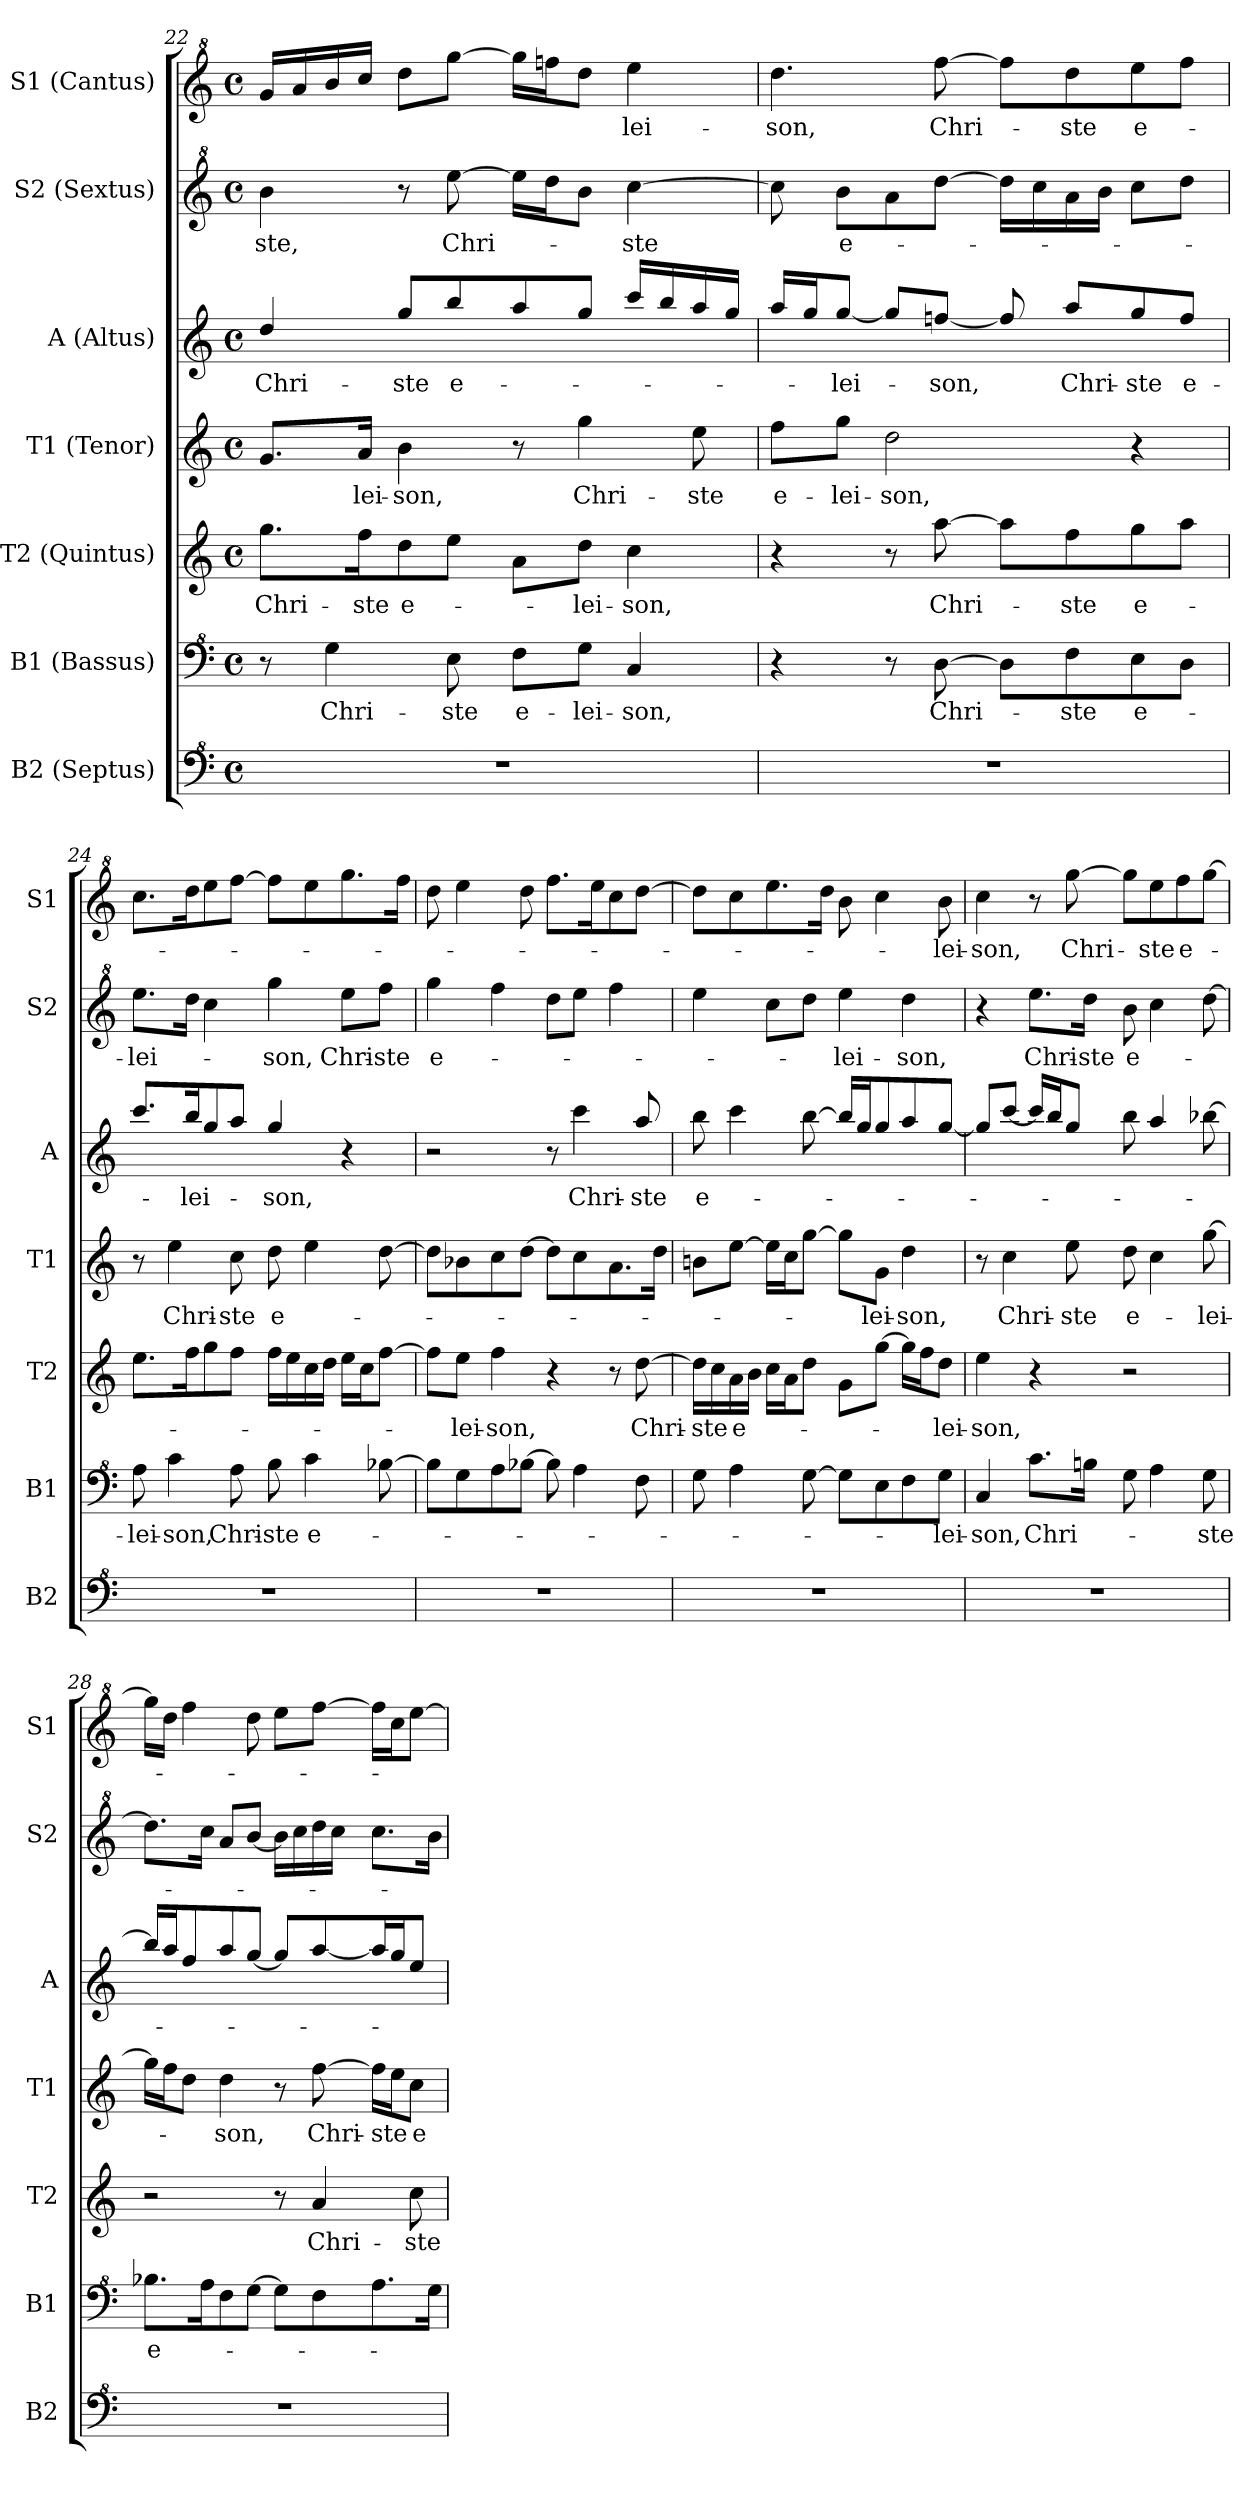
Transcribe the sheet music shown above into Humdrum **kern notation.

**kern	**kern	**text	**kern	**text	**kern	**text	**kern	**text	**kern	**text	**kern	**text
*part7	*part6	*part6	*part5	*part5	*part4	*part4	*part3	*part3	*part2	*part2	*part1	*part1
*staff7	*staff6	*staff6	*staff5	*staff5	*staff4	*staff4	*staff3	*staff3	*staff2	*staff2	*staff1	*staff1
*I"B2 (Septus)	*I"B1 (Bassus)	*	*I"T2 (Quintus)	*	*I"T1 (Tenor)	*	*I"A (Altus)	*	*I"S2 (Sextus)	*	*I"S1 (Cantus)	*
*I'B2	*I'B1	*	*I'T2	*	*I'T1	*	*I'A	*	*I'S2	*	*I'S1	*
*clefF^4	*clefF^4	*	*clefG2	*	*clefG2	*	*clefG2	*	*clefG^2	*	*clefG^2	*
*k[]	*k[]	*	*k[]	*	*k[]	*	*k[]	*	*k[]	*	*k[]	*
*M4/4	*M4/4	*	*M4/4	*	*M4/4	*	*M4/4	*	*M4/4	*	*M4/4	*
*met(c)	*met(c)	*	*met(c)	*	*met(c)	*	*met(c)	*	*met(c)	*	*met(c)	*
=22	=22	=22	=22	=22	=22	=22	=22	=22	=22	=22	=22	=22
!	!	!	!	!LO:LY:b	!	!	!	!LO:LY:b	!	!LO:LY:b	!	!
1r	8r	.	8.gg\L	Chri-	8.g/L	.	4dd/	Chri-	4bb\	-ste,	16gg/LL	.
.	.	.	.	.	.	.	.	.	.	.	16aa/	.
!	!	!LO:LY:b	!	!	!	!	!	!	!	!	!	!
.	4g\	Chri-	.	.	.	.	.	.	.	.	16bb/	.
!	!	!	!	!LO:LY:b	!	!LO:LY:b	!	!	!	!	!	!
.	.	.	16ff\K	-ste	16a/Jk	-lei-	.	.	.	.	16ccc/JJ	.
!	!	!	!	!LO:LY:b	!	!LO:LY:b	!	!LO:LY:b	!	!	!	!
.	.	.	8dd\	e-	4b\	-son,	8gg/L	-ste	8r	.	8ddd\L	.
!	!	!LO:LY:b	!	!	!	!	!	!LO:LY:b	!	!LO:LY:b	!	!
.	8e\	-ste	8ee\J	.	.	.	8bb/	e-	[8eee\	Chri-	[8ggg\J	.
!	!	!LO:LY:b	!	!	!	!	!	!	!	!	!	!
.	8f\L	e-	8a\L	.	8r	.	8aa/	.	16eee\LL]	.	16ggg\LL]	.
.	.	.	.	.	.	.	.	.	16ddd\J	.	16fffni\J	.
!	!	!LO:LY:b	!	!LO:LY:b	!	!LO:LY:b	!	!	!	!	!	!
.	8g\J	-lei-	8dd\J	-lei-	4gg\	Chri-	8gg/J	.	8bb\J	.	8ddd\J	.
!	!	!LO:LY:b	!	!LO:LY:b	!	!	!	!	!	!LO:LY:b	!	!LO:LY:b
.	4c/	-son,	4cc\	-son,	.	.	16ccc/LL	.	[4ccc\	-ste	4eee\	-lei-
.	.	.	.	.	.	.	16bb/	.	.	.	.	.
!	!	!	!	!	!	!LO:LY:b	!	!	!	!	!	!
.	.	.	.	.	8ee\	-ste	16aa/	.	.	.	.	.
.	.	.	.	.	.	.	16gg/JJ	.	.	.	.	.
=23	=23	=23	=23	=23	=23	=23	=23	=23	=23	=23	=23	=23
!	!	!	!	!	!	!LO:LY:b	!	!	!	!	!	!LO:LY:b
1r	4r	.	4r	.	8ff\L	e-	16aa/LL	.	8ccc\]	.	4.ddd\	-son,
.	.	.	.	.	.	.	16gg/J	.	.	.	.	.
!	!	!	!	!	!	!LO:LY:b	!	!LO:LY:b	!	!LO:LY:b	!	!
.	.	.	.	.	8gg\J	-lei-	[8gg/J	-lei-	8bb\L	e-	.	.
!	!	!	!	!	!	!LO:LY:b	!	!	!	!	!	!
.	8r	.	8r	.	2dd\	-son,	8gg/L]	.	8aa\	.	.	.
!	!	!LO:LY:b	!	!LO:LY:b	!	!	!	!LO:LY:b	!	!	!	!LO:LY:b
.	[8d\	Chri-	[8aa\	Chri-	.	.	[8ffni/J	-son,	[8ddd\J	.	[8fff\	Chri-
.	8d\L]	.	8aa\L]	.	.	.	8ff/]	.	16ddd\LL]	.	8fff\L]	.
.	.	.	.	.	.	.	.	.	16ccc\	.	.	.
!	!	!LO:LY:b	!	!LO:LY:b	!	!	!	!LO:LY:b	!	!	!	!LO:LY:b
.	8f\	-ste	8ff\	-ste	.	.	8aa/L	Chri-	16aa\	.	8ddd\	-ste
.	.	.	.	.	.	.	.	.	16bb\JJ	.	.	.
!	!	!LO:LY:b	!	!LO:LY:b	!	!	!	!LO:LY:b	!	!	!	!LO:LY:b
.	8e\	e-	8gg\	e-	4r	.	8gg/	-ste	8ccc\L	.	8eee\	e-
!	!	!	!	!	!	!	!	!LO:LY:b	!	!	!	!
.	8d\J	.	8aa\J	.	.	.	8ff/J	e-	8ddd\J	.	8fff\J	.
!!LO:LB:g=z
=24	=24	=24	=24	=24	=24	=24	=24	=24	=24	=24	=24	=24
!	!	!LO:LY:b	!	!	!	!	!	!	!	!LO:LY:b	!	!
1r	8a\	lei-	8.ee\L	.	8r	.	8.ccc/L	.	8.eee\L	-lei-	8.ccc\L	.
!	!	!LO:LY:b	!	!	!	!LO:LY:b	!	!	!	!	!	!
.	4cc\	-son,	.	.	4ee\	Chri-	.	.	.	.	.	.
!	!	!	!	!	!	!	!	!LO:LY:b	!	!	!	!
.	.	.	16ff\K	.	.	.	16bb/K	-lei-	16ddd\Jk	.	16ddd\K	.
.	.	.	8gg\	.	.	.	8gg/	.	4ccc\	.	8eee\	.
!	!	!LO:LY:b	!	!	!	!LO:LY:b	!	!	!	!	!	!
.	8a\	Chri-	8ff\J	.	8cc\	-ste	8aa/J	.	.	.	[8fff\J	.
!	!	!LO:LY:b	!	!	!	!LO:LY:b	!	!LO:LY:b	!	!LO:LY:b	!	!
.	8b\	-ste	16ff\LL	.	8dd\	e-	4gg/	-son,	4ggg\	-son,	8fff\L]	.
.	.	.	16ee\	.	.	.	.	.	.	.	.	.
!	!	!LO:LY:b	!	!	!	!	!	!	!	!	!	!
.	4cc\	e-	16cc\	.	4ee\	.	.	.	.	.	8eee\	.
.	.	.	16dd\JJ	.	.	.	.	.	.	.	.	.
!	!	!	!	!	!	!	!	!	!	!LO:LY:b	!	!
.	.	.	16ee\LL	.	.	.	4r	.	8eee\L	Chri-	8.ggg\	.
.	.	.	16cc\J	.	.	.	.	.	.	.	.	.
!	!	!	!	!	!	!	!	!	!	!LO:LY:b	!	!
.	[8b-X\	.	[8ff\J	.	[8dd\	.	.	.	8fff\J	-ste	.	.
.	.	.	.	.	.	.	.	.	.	.	16fff\Jk	.
=25	=25	=25	=25	=25	=25	=25	=25	=25	=25	=25	=25	=25
!	!	!	!	!	!	!	!	!	!	!LO:LY:b	!	!
1r	8b-\L]	.	8ff\L]	.	8dd\L]	.	2r	.	4ggg\	e-	8ddd\	.
!	!	!	!	!LO:LY:b	!	!	!	!	!	!	!	!
.	8g\	.	8ee\J	-lei-	8b-X\	.	.	.	.	.	4eee\	.
!	!	!	!	!LO:LY:b	!	!	!	!	!	!	!	!
.	8a\	.	4ff\	-son,	8cc\	.	.	.	4fff\	.	.	.
.	[8b-X\J	.	.	.	[8dd\J	.	.	.	.	.	8ddd\	.
.	8b-\]	.	4r	.	8dd\L]	.	8r	.	8ddd\L	.	8.fff\L	.
!	!	!	!	!	!	!	!	!LO:LY:b	!	!	!	!
.	4a\	.	.	.	8cc\	.	4ccc\	Chri-	8eee\J	.	.	.
.	.	.	.	.	.	.	.	.	.	.	16eee\K	.
.	.	.	8r	.	8.a\	.	.	.	4fff\	.	8ccc\	.
!	!	!	!	!LO:LY:b	!	!	!	!LO:LY:b	!	!	!	!
.	8f\	.	[8dd\	Chri-	.	.	8aa/	-ste	.	.	[8ddd\J	.
.	.	.	.	.	16dd\Jk	.	.	.	.	.	.	.
=26	=26	=26	=26	=26	=26	=26	=26	=26	=26	=26	=26	=26
!	!	!	!	!	!	!	!	!LO:LY:b	!	!	!	!
1r	8g\	.	16dd\LL]	.	8bni\L	.	8bb\	e-	4eee\	.	8ddd\L]	.
!	!	!	!	!LO:LY:b	!	!	!	!	!	!	!	!
.	.	.	16cc\	-ste	.	.	.	.	.	.	.	.
!	!	!	!	!LO:LY:b	!	!	!	!	!	!	!	!
.	4a\	.	16a\	e-	[8ee\J	.	4ccc\	.	.	.	8ccc\	.
.	.	.	16b\JJ	.	.	.	.	.	.	.	.	.
.	.	.	16cc\LL	.	16ee\LL]	.	.	.	8ccc\L	.	8.eee\	.
.	.	.	16a\J	.	16cc\J	.	.	.	.	.	.	.
.	[8g\	.	8dd\J	.	[8gg\J	.	[8bb\	.	8ddd\J	.	.	.
.	.	.	.	.	.	.	.	.	.	.	16ddd\Jk	.
!	!	!	!	!	!	!	!	!	!	!LO:LY:b	!	!
.	8g\L]	.	8g\L	.	8gg\L]	.	16bb/LL]	.	4eee\	-lei-	8bb\	.
.	.	.	.	.	.	.	16gg/J	.	.	.	.	.
!	!	!	!	!	!	!LO:LY:b	!	!	!	!	!	!
.	8e\	.	[8gg\J	.	8g\J	-lei-	8gg/	.	.	.	4ccc\	.
!	!	!	!	!	!	!LO:LY:b	!	!	!	!LO:LY:b	!	!
.	8f\	.	16gg\LL]	.	4dd\	-son,	8aa/	.	4ddd\	-son,	.	.
.	.	.	16ff\J	.	.	.	.	.	.	.	.	.
!	!	!LO:LY:b	!	!LO:LY:b	!	!	!	!	!	!	!	!LO:LY:b
.	8g\J	-lei-	8dd\J	-lei-	.	.	[8gg/J	.	.	.	8bb\	-lei-
=27	=27	=27	=27	=27	=27	=27	=27	=27	=27	=27	=27	=27
!	!	!LO:LY:b	!	!LO:LY:b	!	!	!	!	!	!	!	!LO:LY:b
1r	4c/	-son,	4ee\	-son,	8r	.	8gg/L]	.	4r	.	4ccc\	-son,
!	!	!	!	!	!	!LO:LY:b	!	!	!	!	!	!
.	.	.	.	.	4cc\	Chri-	[8ccc/J	.	.	.	.	.
!	!	!LO:LY:b	!	!	!	!	!	!	!	!LO:LY:b	!	!
.	8.cc\L	Chri-	4r	.	.	.	16ccc/LL]	.	8.eee\L	Chri-	8r	.
.	.	.	.	.	.	.	16bb/J	.	.	.	.	.
!	!	!	!	!	!	!LO:LY:b	!	!	!	!	!	!LO:LY:b
.	.	.	.	.	8ee\	-ste	8gg/J	.	.	.	[8ggg\	Chri-
!	!	!	!	!	!	!	!	!	!	!LO:LY:b	!	!
.	16bni\Jk	.	.	.	.	.	.	.	16ddd\Jk	-ste	.	.
!	!	!	!	!	!	!LO:LY:b	!	!	!	!LO:LY:b	!	!
.	8g\	.	2r	.	8dd\	e-	8bb\	.	8bb\	e-	8ggg\L]	.
!	!	!	!	!	!	!	!	!	!	!	!	!LO:LY:b
.	4a\	.	.	.	4cc\	.	4aa/	.	4ccc\	.	8eee\	-ste
!	!	!	!	!	!	!	!	!	!	!	!	!LO:LY:b
.	.	.	.	.	.	.	.	.	.	.	8fff\	e-
!	!	!LO:LY:b	!	!	!	!LO:LY:b	!	!	!	!	!	!
.	8g\	-ste	.	.	[8gg\	-lei-	[8bb-X\	.	[8ddd\	.	[8ggg\J	.
!!LO:PB:g=z
=28	=28	=28	=28	=28	=28	=28	=28	=28	=28	=28	=28	=28
!	!	!LO:LY:b	!	!	!	!	!	!	!	!	!	!
1r	8.b-X\L	e-	2r	.	16gg\LL]	.	16bb-/LL]	.	8.ddd\L]	.	16ggg\LL]	.
.	.	.	.	.	16ff\J	.	16aa/J	.	.	.	16ddd\JJ	.
.	.	.	.	.	8dd\J	.	8ff/	.	.	.	4fff\	.
.	16a\K	.	.	.	.	.	.	.	16ccc\Jk	.	.	.
!	!	!	!	!	!	!LO:LY:b	!	!	!	!	!	!
.	8f\	.	.	.	4dd\	-son,	8aa/	.	8aa/L	.	.	.
.	[8g\J	.	.	.	.	.	[8gg/J	.	[8bb/J	.	8ddd\	.
.	8g\L]	.	8r	.	8r	.	8gg/L]	.	16bb\LL]	.	8eee\L	.
.	.	.	.	.	.	.	.	.	16ccc\	.	.	.
!	!	!	!	!LO:LY:b	!	!LO:LY:b	!	!	!	!	!	!
.	8f\	.	4a/	Chri-	[8ff\	Chri-	[8aa/	.	16ddd\	.	[8fff\J	.
.	.	.	.	.	.	.	.	.	16ccc\JJ	.	.	.
.	8.a\	.	.	.	16ff\LL]	.	16aa/L]	.	8.ccc\L	.	16fff\LL]	.
!	!	!	!	!	!	!LO:LY:b	!	!	!	!	!	!
.	.	.	.	.	16ee\J	-ste	16gg/J	.	.	.	16ccc\J	.
!	!	!	!	!LO:LY:b	!	!LO:LY:b	!	!	!	!	!	!
.	.	.	8cc\	-ste	8cc\J	e-	8ee/J	.	.	.	[8eee\J	.
.	16g\Jk	.	.	.	.	.	.	.	16bb\Jk	.	.	.
=	=	=	=	=	=	=	=	=	=	=	=	=
*-	*-	*-	*-	*-	*-	*-	*-	*-	*-	*-	*-	*-
